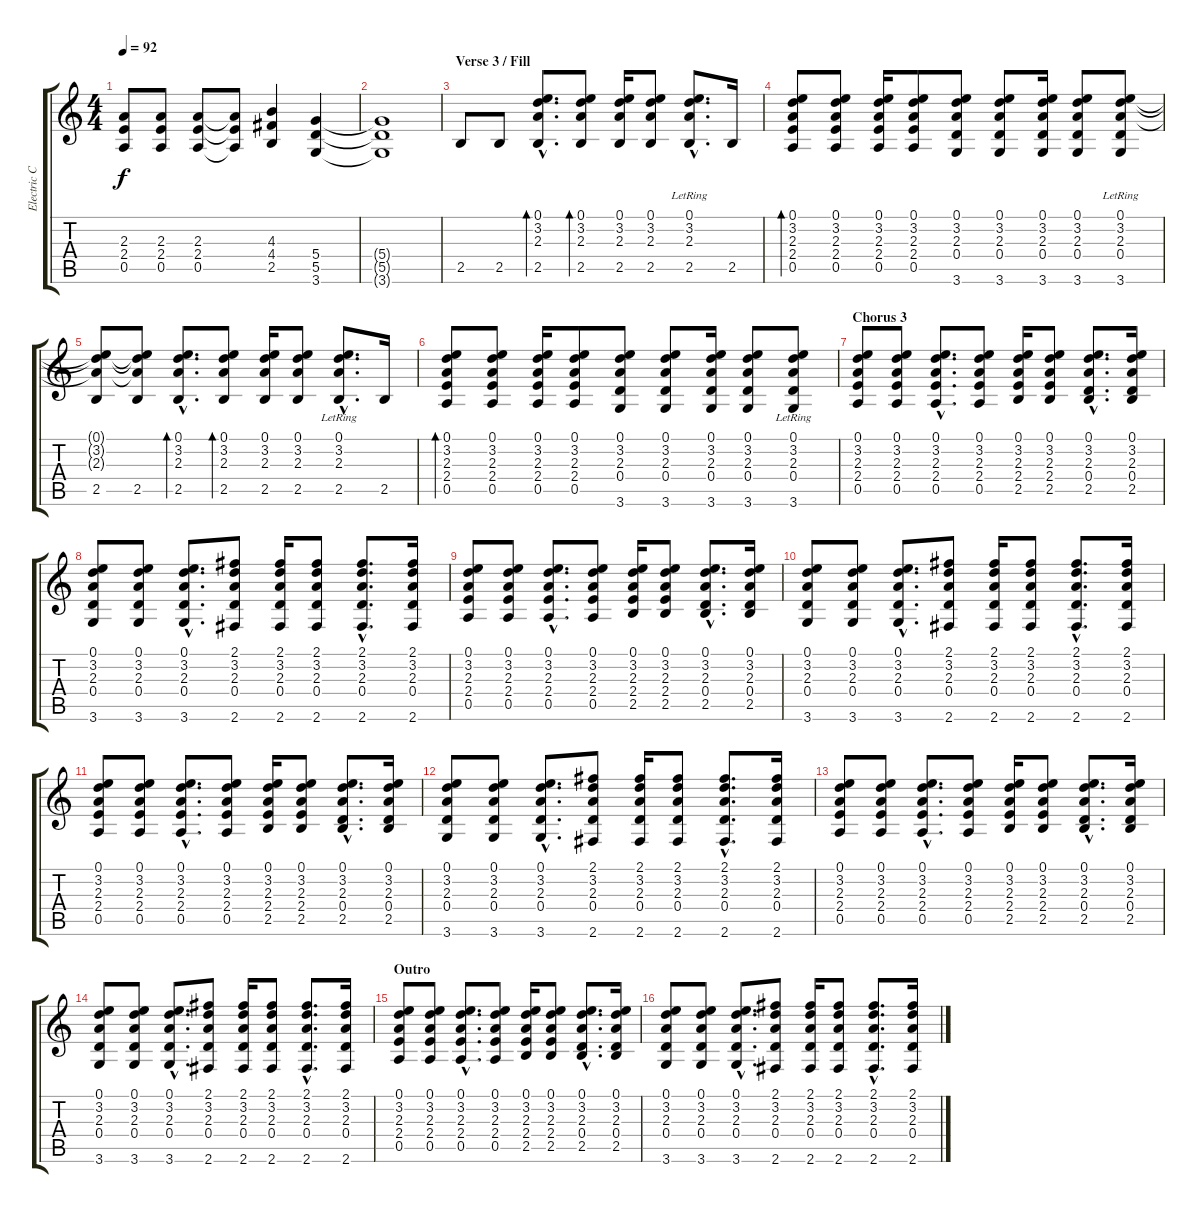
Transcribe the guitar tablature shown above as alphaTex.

\track ("Electric Clean/Distortion (Guitar 2)" "Electric C") {instrument electricguitarclean}
\staff {score tabs}
\tuning (E4 B3 G3 D3 A2 E2) {hide}
\ts (4 4)
\tempo 92
\clef g2
\ks c
(2.3 2.4 0.5).8{dy f} (2.3 2.4 0.5).8 (2.3 2.4 0.5).8 (2.3{t} 2.4{t} 0.5{t}).8 (4.3 4.4 2.5).4 (5.4 5.5 3.6).4 |
(5.4{t} 5.5{t} 3.6{t}).1 |
\section ("" "Verse 3 / Fill")
2.5.8{volume 7 instrument electricguitarclean} 2.5.8 (0.1{hac} 3.2{hac} 2.3{hac} 2.5{hac}).8{d bd 60} (0.1 3.2 2.3 2.5).8{bd 60} (0.1 3.2 2.3 2.5).16 (0.1 3.2 2.3 2.5).8 (0.1{hac lr} 3.2{hac lr} 2.3{hac lr} 2.5{hac}).8{d} 2.5.16 |
(0.1 3.2 2.3 2.4 0.5).8{bd 60} (0.1 3.2 2.3 2.4 0.5).8 (0.1 3.2 2.3 2.4 0.5).16 (0.1 3.2 2.3 2.4 0.5).8 (0.1 3.2 2.3 0.4 3.6).8 (0.1 3.2 2.3 0.4 3.6).8 (0.1 3.2 2.3 0.4 3.6).16 (0.1 3.2 2.3 0.4 3.6).8 (0.1{lr} 3.2{lr} 2.3{lr} 0.4{lr} 3.6).8 |
(0.1{t} 3.2{t} 2.3{t} 2.5).8 (0.1{t} 3.2{t} 2.3{t} 2.5).8 (0.1{hac} 3.2{hac} 2.3{hac} 2.5{hac}).8{d bd 60} (0.1 3.2 2.3 2.5).8{bd 60} (0.1 3.2 2.3 2.5).16 (0.1 3.2 2.3 2.5).8 (0.1{hac lr} 3.2{hac lr} 2.3{hac lr} 2.5{hac}).8{d} 2.5.16 |
(0.1 3.2 2.3 2.4 0.5).8{bd 60} (0.1 3.2 2.3 2.4 0.5).8 (0.1 3.2 2.3 2.4 0.5).16 (0.1 3.2 2.3 2.4 0.5).8 (0.1 3.2 2.3 0.4 3.6).8 (0.1 3.2 2.3 0.4 3.6).8 (0.1 3.2 2.3 0.4 3.6).16 (0.1 3.2 2.3 0.4 3.6).8 (0.1{lr} 3.2{lr} 2.3{lr} 0.4{lr} 3.6).8 |
\section ("" "Chorus 3")
(0.1 3.2 2.3 2.4 0.5).8{volume 13 instrument distortionguitar} (0.1 3.2 2.3 2.4 0.5).8 (0.1{hac} 3.2{hac} 2.3{hac} 2.4{hac} 0.5{hac}).8{d} (0.1 3.2 2.3 2.4 0.5).8 (0.1 3.2 2.3 2.4 2.5).16 (0.1 3.2 2.3 2.4 2.5).8 (0.1{hac} 3.2{hac} 2.3{hac} 0.4{hac} 2.5{hac}).8{d} (0.1 3.2 2.3 0.4 2.5).16 |
(0.1 3.2 2.3 0.4 3.6).8 (0.1 3.2 2.3 0.4 3.6).8 (0.1{hac} 3.2{hac} 2.3{hac} 0.4{hac} 3.6{hac}).8{d} (2.1 3.2 2.3 0.4 2.6).8 (2.1 3.2 2.3 0.4 2.6).16 (2.1 3.2 2.3 0.4 2.6).8 (2.1{hac} 3.2{hac} 2.3{hac} 0.4{hac} 2.6{hac}).8{d} (2.1 3.2 2.3 0.4 2.6).16 |
(0.1 3.2 2.3 2.4 0.5).8 (0.1 3.2 2.3 2.4 0.5).8 (0.1{hac} 3.2{hac} 2.3{hac} 2.4{hac} 0.5{hac}).8{d} (0.1 3.2 2.3 2.4 0.5).8 (0.1 3.2 2.3 2.4 2.5).16 (0.1 3.2 2.3 2.4 2.5).8 (0.1{hac} 3.2{hac} 2.3{hac} 0.4{hac} 2.5{hac}).8{d} (0.1 3.2 2.3 0.4 2.5).16 |
(0.1 3.2 2.3 0.4 3.6).8 (0.1 3.2 2.3 0.4 3.6).8 (0.1{hac} 3.2{hac} 2.3{hac} 0.4{hac} 3.6{hac}).8{d} (2.1 3.2 2.3 0.4 2.6).8 (2.1 3.2 2.3 0.4 2.6).16 (2.1 3.2 2.3 0.4 2.6).8 (2.1{hac} 3.2{hac} 2.3{hac} 0.4{hac} 2.6{hac}).8{d} (2.1 3.2 2.3 0.4 2.6).16 |
(0.1 3.2 2.3 2.4 0.5).8 (0.1 3.2 2.3 2.4 0.5).8 (0.1{hac} 3.2{hac} 2.3{hac} 2.4{hac} 0.5{hac}).8{d} (0.1 3.2 2.3 2.4 0.5).8 (0.1 3.2 2.3 2.4 2.5).16 (0.1 3.2 2.3 2.4 2.5).8 (0.1{hac} 3.2{hac} 2.3{hac} 0.4{hac} 2.5{hac}).8{d} (0.1 3.2 2.3 0.4 2.5).16 |
(0.1 3.2 2.3 0.4 3.6).8 (0.1 3.2 2.3 0.4 3.6).8 (0.1{hac} 3.2{hac} 2.3{hac} 0.4{hac} 3.6{hac}).8{d} (2.1 3.2 2.3 0.4 2.6).8 (2.1 3.2 2.3 0.4 2.6).16 (2.1 3.2 2.3 0.4 2.6).8 (2.1{hac} 3.2{hac} 2.3{hac} 0.4{hac} 2.6{hac}).8{d} (2.1 3.2 2.3 0.4 2.6).16 |
(0.1 3.2 2.3 2.4 0.5).8 (0.1 3.2 2.3 2.4 0.5).8 (0.1{hac} 3.2{hac} 2.3{hac} 2.4{hac} 0.5{hac}).8{d} (0.1 3.2 2.3 2.4 0.5).8 (0.1 3.2 2.3 2.4 2.5).16 (0.1 3.2 2.3 2.4 2.5).8 (0.1{hac} 3.2{hac} 2.3{hac} 0.4{hac} 2.5{hac}).8{d} (0.1 3.2 2.3 0.4 2.5).16 |
(0.1 3.2 2.3 0.4 3.6).8 (0.1 3.2 2.3 0.4 3.6).8 (0.1{hac} 3.2{hac} 2.3{hac} 0.4{hac} 3.6{hac}).8{d} (2.1 3.2 2.3 0.4 2.6).8 (2.1 3.2 2.3 0.4 2.6).16 (2.1 3.2 2.3 0.4 2.6).8 (2.1{hac} 3.2{hac} 2.3{hac} 0.4{hac} 2.6{hac}).8{d} (2.1 3.2 2.3 0.4 2.6).16 |
\section ("" "Outro")
(0.1 3.2 2.3 2.4 0.5).8 (0.1 3.2 2.3 2.4 0.5).8 (0.1{hac} 3.2{hac} 2.3{hac} 2.4{hac} 0.5{hac}).8{d} (0.1 3.2 2.3 2.4 0.5).8 (0.1 3.2 2.3 2.4 2.5).16 (0.1 3.2 2.3 2.4 2.5).8 (0.1{hac} 3.2{hac} 2.3{hac} 0.4{hac} 2.5{hac}).8{d} (0.1 3.2 2.3 0.4 2.5).16 |
(0.1 3.2 2.3 0.4 3.6).8 (0.1 3.2 2.3 0.4 3.6).8 (0.1{hac} 3.2{hac} 2.3{hac} 0.4{hac} 3.6{hac}).8{d} (2.1 3.2 2.3 0.4 2.6).8 (2.1 3.2 2.3 0.4 2.6).16 (2.1 3.2 2.3 0.4 2.6).8 (2.1{hac} 3.2{hac} 2.3{hac} 0.4{hac} 2.6{hac}).8{d} (2.1 3.2 2.3 0.4 2.6).16
